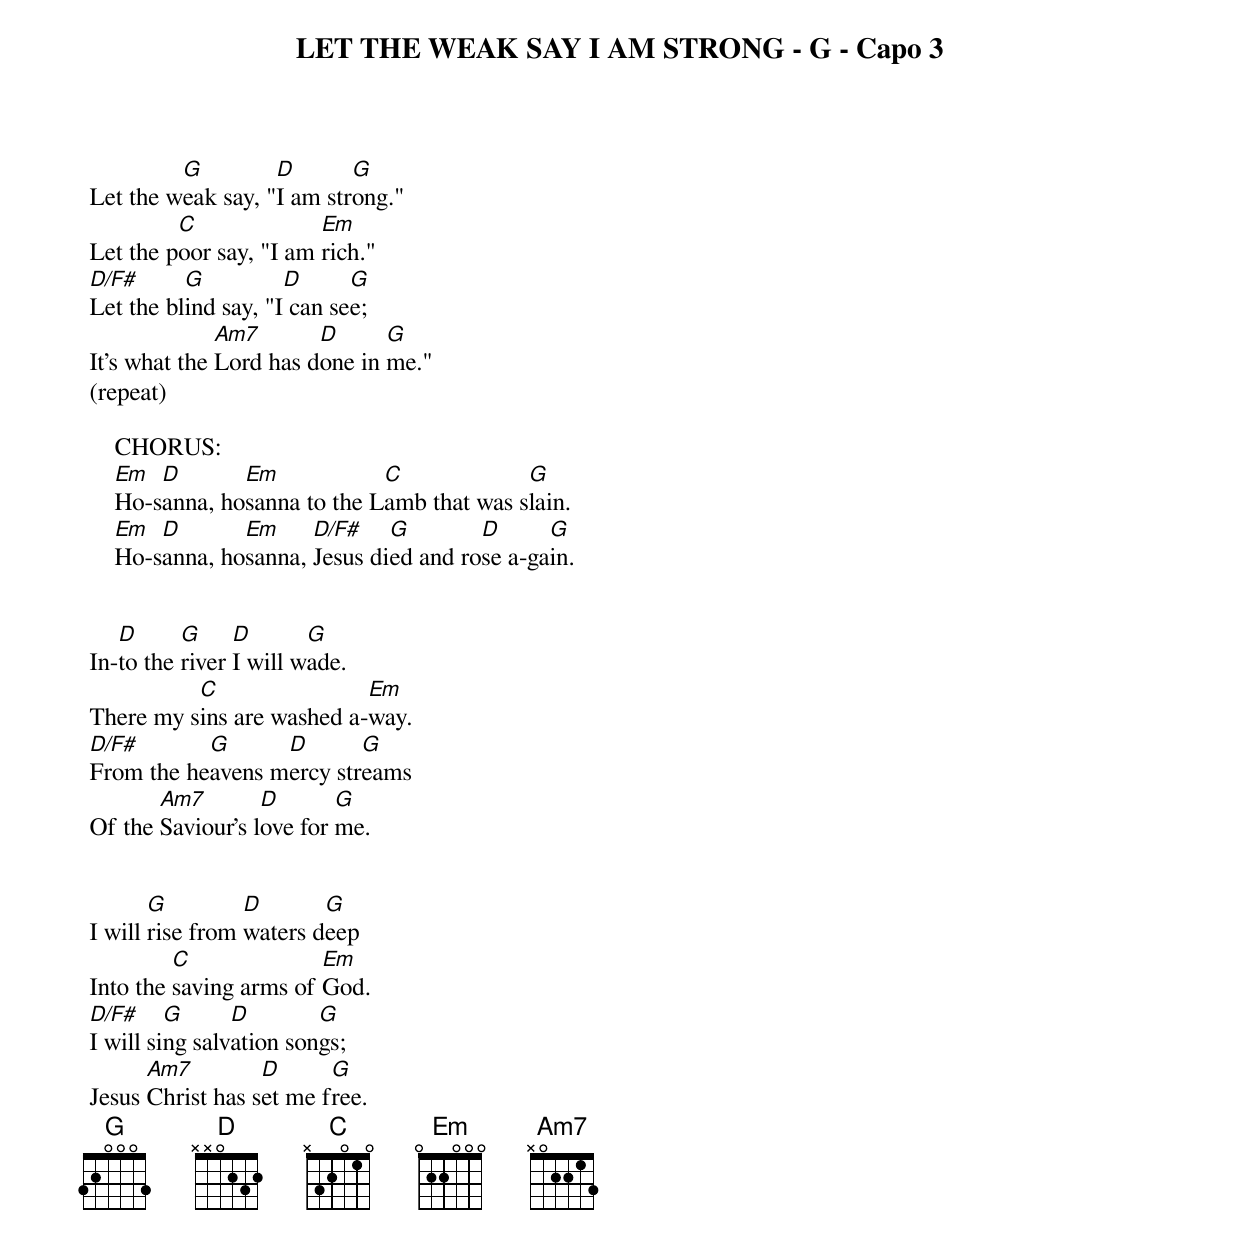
LET THE WEAK SAY I AM STRONG - G - Capo 3

          G         D       G
 Let the weak say, "I am strong."
          C              Em
 Let the poor say, "I am rich."
 D/F#      G          D      G
 Let the blind say, "I can see;
               Am7       D      G
 It's what the Lord has done in me."
 (repeat)

     CHORUS:
     Em  D       Em            C             G
     Ho-sanna, hosanna to the Lamb that was slain.
     Em  D       Em     D/F#    G        D      G
     Ho-sanna, hosanna, Jesus died and rose a-gain.


    D      G     D       G
 In-to the river I will wade.
           C                Em
 There my sins are washed a-way.
 D/F#       G      D       G
 From the heavens mercy streams
        Am7        D       G
 Of the Saviour's love for me.


        G         D       G
 I will rise from waters deep
          C              Em
 Into the saving arms of God.
 D/F#     G      D        G
 I will sing salvation songs;
       Am7         D      G
 Jesus Christ has set me free.
